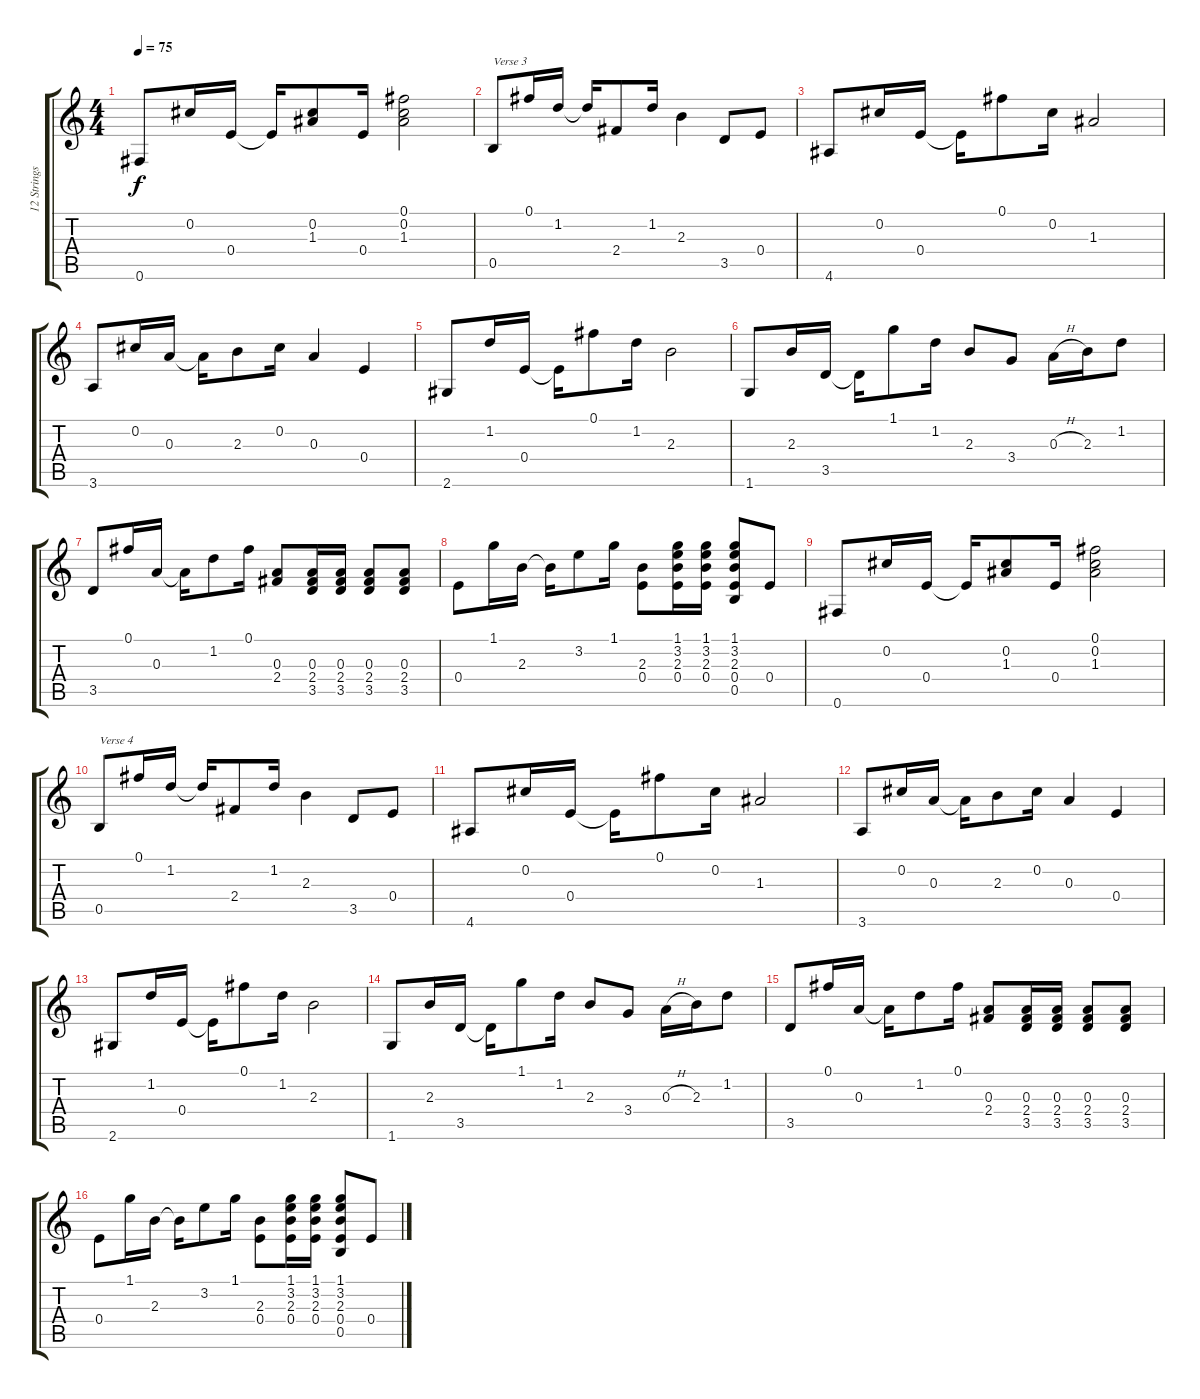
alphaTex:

\track ("12 Strings Capo 2nd" "12 Strings") {instrument acousticguitarsteel}
\staff {score tabs}
\tuning (Gb4 Db4 A3 E3 B2 Gb2) {hide}
\ts (4 4)
\tempo 75
\clef g2
\ks c
0.6.8{dy f} 0.2.16 0.4.16 0.4{t}.16 (0.2 1.3).8 0.4.16 (0.1 0.2 1.3).2 |
0.5.8{txt "Verse 3"} 0.1.16 1.2.16 1.2{t}.16 2.4.8 1.2.16 2.3.4 3.5.8 0.4.8 |
4.6.8 0.2.16 0.4.16 0.4{t}.16 0.1.8 0.2.16 1.3.2 |
3.6.8 0.2.16 0.3.16 0.3{t}.16 2.3.8 0.2.16 0.3.4 0.4.4 |
2.6.8 1.2.16 0.4.16 0.4{t}.16 0.1.8 1.2.16 2.3.2 |
1.6.8 2.3.16 3.5.16 3.5{t}.16 1.1.8 1.2.16 2.3.8 3.4.8 0.3{h}.16 2.3.16 1.2.8 |
3.5.8 0.1.16 0.3.16 0.3{t}.16 1.2.8 0.1.16 (0.3 2.4).8 (0.3 2.4 3.5).16 (0.3 2.4 3.5).16 (0.3 2.4 3.5).8 (0.3 2.4 3.5).8 |
0.4.8 1.1.16 2.3.16 2.3{t}.16 3.2.8 1.1.16 (2.3 0.4).8 (1.1 3.2 2.3 0.4).16 (1.1 3.2 2.3 0.4).16 (1.1 3.2 2.3 0.4 0.5).8 0.4.8 |
0.6.8 0.2.16 0.4.16 0.4{t}.16 (0.2 1.3).8 0.4.16 (0.1 0.2 1.3).2 |
0.5.8{txt "Verse 4"} 0.1.16 1.2.16 1.2{t}.16 2.4.8 1.2.16 2.3.4 3.5.8 0.4.8 |
4.6.8 0.2.16 0.4.16 0.4{t}.16 0.1.8 0.2.16 1.3.2 |
3.6.8 0.2.16 0.3.16 0.3{t}.16 2.3.8 0.2.16 0.3.4 0.4.4 |
2.6.8 1.2.16 0.4.16 0.4{t}.16 0.1.8 1.2.16 2.3.2 |
1.6.8 2.3.16 3.5.16 3.5{t}.16 1.1.8 1.2.16 2.3.8 3.4.8 0.3{h}.16 2.3.16 1.2.8 |
3.5.8 0.1.16 0.3.16 0.3{t}.16 1.2.8 0.1.16 (0.3 2.4).8 (0.3 2.4 3.5).16 (0.3 2.4 3.5).16 (0.3 2.4 3.5).8 (0.3 2.4 3.5).8 |
0.4.8 1.1.16 2.3.16 2.3{t}.16 3.2.8 1.1.16 (2.3 0.4).8 (1.1 3.2 2.3 0.4).16 (1.1 3.2 2.3 0.4).16 (1.1 3.2 2.3 0.4 0.5).8 0.4.8
